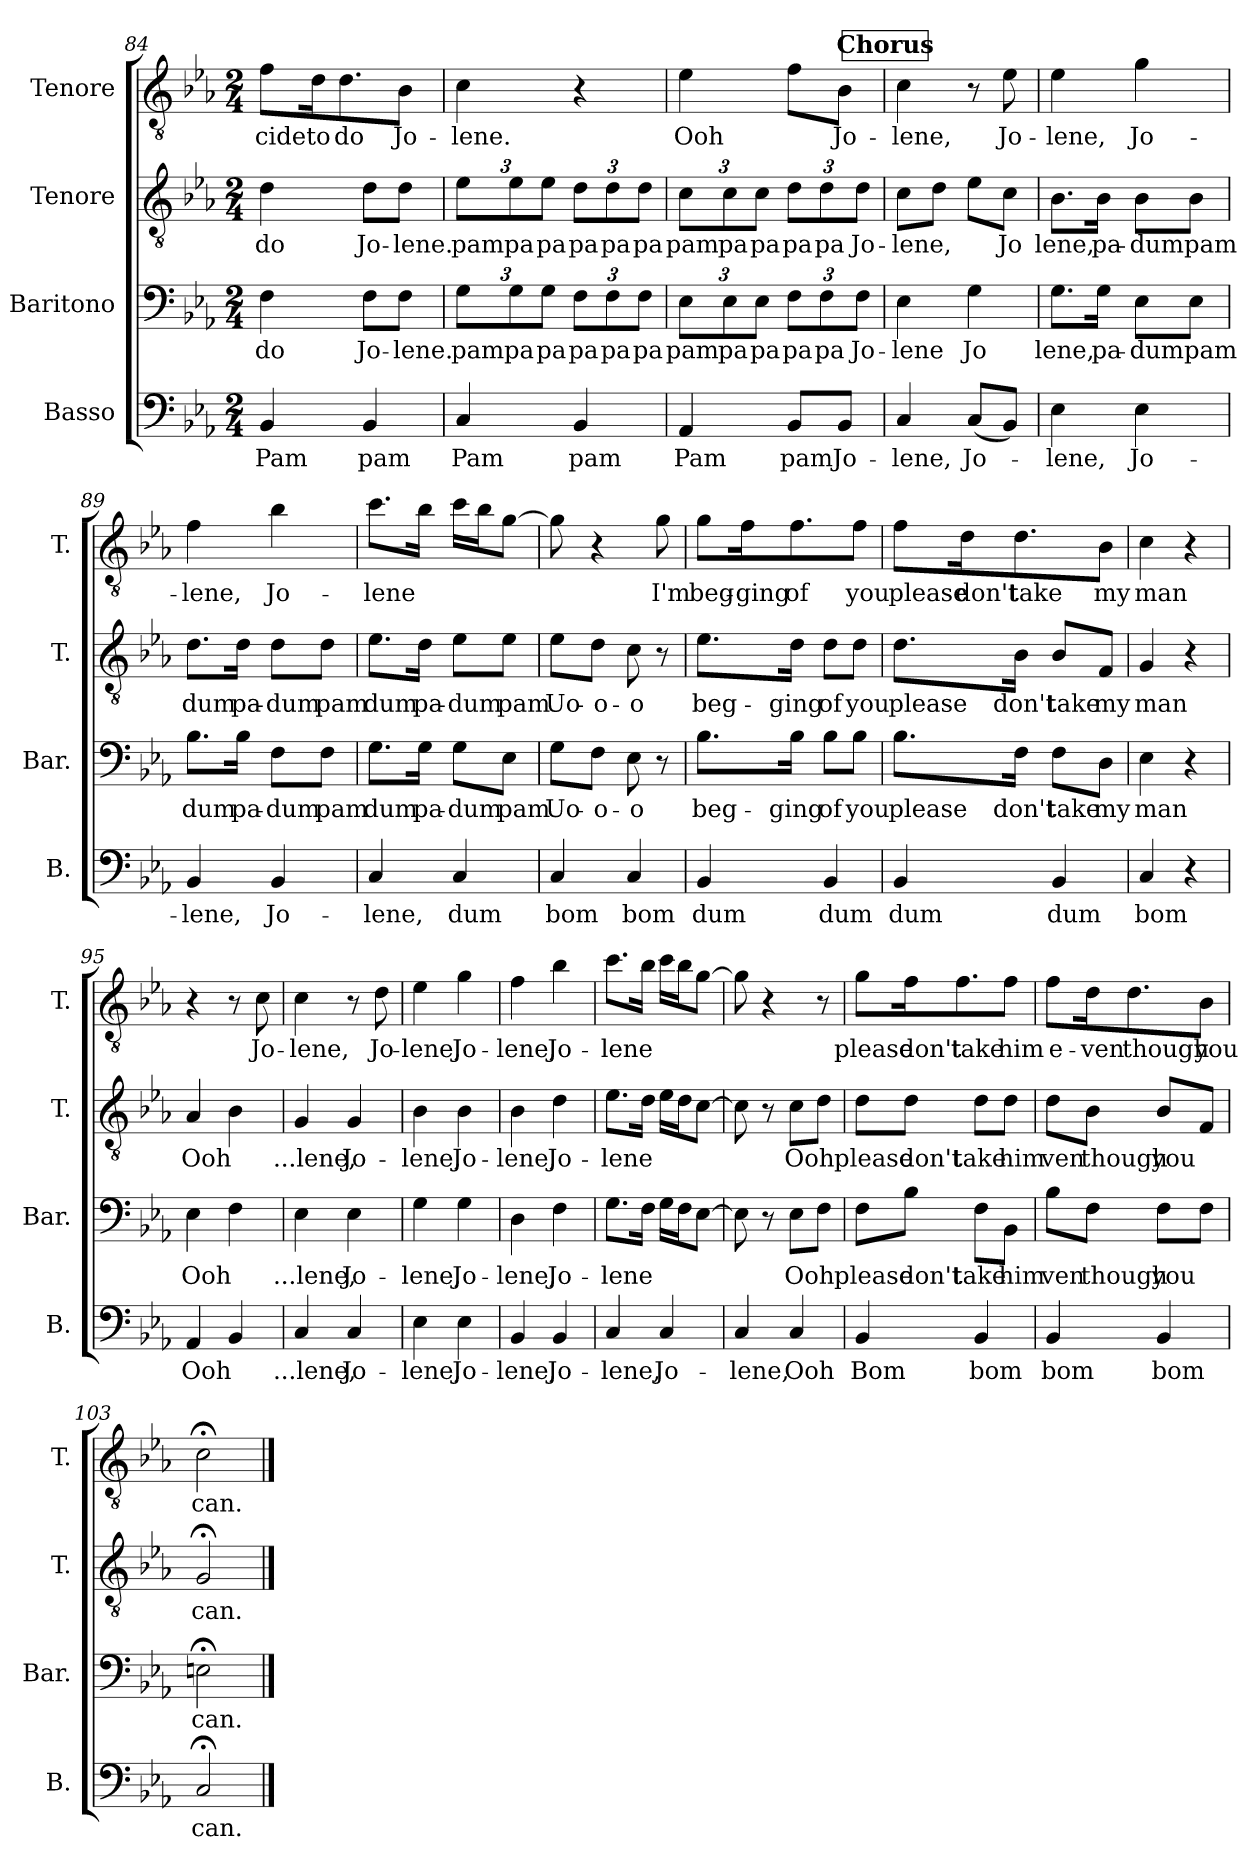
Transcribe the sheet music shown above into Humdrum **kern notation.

**kern	**text	**kern	**text	**kern	**text	**kern	**text
*part4	*part4	*part3	*part3	*part2	*part2	*part1	*part1
*staff4	*staff4	*staff3	*staff3	*staff2	*staff2	*staff1	*staff1
*I"Basso	*	*I"Baritono	*	*I"Tenore	*	*I"Tenore	*
*I'B.	*	*I'Bar.	*	*I'T.	*	*I'T.	*
*clefF4	*	*clefF4	*	*clefGv2	*	*clefGv2	*
*k[b-e-a-]	*	*k[b-e-a-]	*	*k[b-e-a-]	*	*k[b-e-a-]	*
*M2/4	*	*M2/4	*	*M2/4	*	*M2/4	*
=84	=84	=84	=84	=84	=84	=84	=84
!	!LO:LY:b	!	!LO:LY:b	!	!LO:LY:b	!	!LO:LY:b
4BB-/	Pam	4F\	do	4d\	do	8f\L	-cide
!	!	!	!	!	!	!	!LO:LY:b
.	.	.	.	.	.	16d\K	to
!	!	!	!	!	!	!	!LO:LY:b
.	.	.	.	.	.	8.d\	do
!	!LO:LY:b	!	!LO:LY:b	!	!LO:LY:b	!	!
4BB-/	pam	8F\L	Jo-	8d\L	Jo-	.	.
!	!	!	!LO:LY:b	!	!LO:LY:b	!	!LO:LY:b
.	.	8F\J	-lene.	8d\J	-lene.	8B-\J	Jo-
=85	=85	=85	=85	=85	=85	=85	=85
!	!LO:LY:b	!	!	!	!	!	!
*	*	*Xbrackettup	*	*	*	*	*
!	!	!	!LO:LY:b	!	!	!	!
*	*	*	*	*Xbrackettup	*	*	*
!	!	!	!	!	!LO:LY:b	!	!LO:LY:b
4C/	Pam	12G\L	pam	12e-\L	pam	4c\	-lene.
!	!	!	!LO:LY:b	!	!LO:LY:b	!	!
.	.	12G\	pa	12e-\	pa	.	.
!	!	!	!LO:LY:b	!	!LO:LY:b	!	!
.	.	12G\J	pa	12e-\J	pa	.	.
!	!LO:LY:b	!	!LO:LY:b	!	!LO:LY:b	!	!
4BB-/	pam	12F\L	pa	12d\L	pa	4r	.
!	!	!	!LO:LY:b	!	!LO:LY:b	!	!
.	.	12F\	pa	12d\	pa	.	.
!	!	!	!LO:LY:b	!	!LO:LY:b	!	!
.	.	12F\J	pa	12d\J	pa	.	.
=86	=86	=86	=86	=86	=86	=86	=86
!	!LO:LY:b	!	!LO:LY:b	!	!LO:LY:b	!	!LO:LY:b
4AA-/	Pam	12E-\L	pam	12c\L	pam	4e-\	Ooh
!	!	!	!LO:LY:b	!	!LO:LY:b	!	!
.	.	12E-\	pa	12c\	pa	.	.
!	!	!	!LO:LY:b	!	!LO:LY:b	!	!
.	.	12E-\J	pa	12c\J	pa	.	.
!	!LO:LY:b	!	!LO:LY:b	!	!LO:LY:b	!	!
8BB-/L	pam	12F\L	pa	12d\L	pa	8f\L	.
!	!	!	!LO:LY:b	!	!LO:LY:b	!	!
.	.	12F\	pa	12d\	pa	.	.
!	!LO:LY:b	!	!	!	!	!	!LO:LY:b
8BB-/J	Jo-	.	.	.	.	8B-\J	Jo-
!	!	!	!LO:LY:b	!	!LO:LY:b	!	!
.	.	12F\J	Jo-	12d\J	Jo-	.	.
!!LO:REH:place=s1:a:B:fs=14:t=Chorus
=87	=87	=87	=87	=87	=87	=87	=87
!	!LO:LY:b	!	!LO:LY:b	!	!LO:LY:b	!	!LO:LY:b
4C/	-lene,	4E-\	-lene	8c\L	-lene,	4c\	-lene,
.	.	.	.	8d\J	.	.	.
!	!LO:LY:b	!	!LO:LY:b	!	!	!	!
(8C/L	Jo-	4G\	Jo	8e-\L	.	8r	.
!	!	!	!	!	!LO:LY:b	!	!LO:LY:b
8BB-/J)	.	.	.	8c\J	Jo	8e-\	Jo-
!!LO:LB:g=z
=88	=88	=88	=88	=88	=88	=88	=88
!	!LO:LY:b	!	!LO:LY:b	!	!LO:LY:b	!	!LO:LY:b
4E-\	-lene,	8.G\L	-lene,	8.B-\L	-lene,	4e-\	-lene,
!	!	!	!LO:LY:b	!	!LO:LY:b	!	!
.	.	16G\Jk	pa-	16B-\Jk	pa-	.	.
!	!LO:LY:b	!	!LO:LY:b	!	!LO:LY:b	!	!LO:LY:b
4E-\	Jo-	8E-\L	-dum	8B-\L	-dum	4g\	Jo-
!	!	!	!LO:LY:b	!	!LO:LY:b	!	!
.	.	8E-\J	pam	8B-\J	pam	.	.
=89	=89	=89	=89	=89	=89	=89	=89
!	!LO:LY:b	!	!LO:LY:b	!	!LO:LY:b	!	!LO:LY:b
4BB-/	-lene,	8.B-\L	-dum	8.d\L	-dum	4f\	-lene,
!	!	!	!LO:LY:b	!	!LO:LY:b	!	!
.	.	16B-\Jk	pa-	16d\Jk	pa-	.	.
!	!LO:LY:b	!	!LO:LY:b	!	!LO:LY:b	!	!LO:LY:b
4BB-/	Jo-	8F\L	-dum	8d\L	-dum	4b-\	Jo-
!	!	!	!LO:LY:b	!	!LO:LY:b	!	!
.	.	8F\J	pam	8d\J	pam	.	.
=90	=90	=90	=90	=90	=90	=90	=90
!	!LO:LY:b	!	!LO:LY:b	!	!LO:LY:b	!	!LO:LY:b
4C/	-lene,	8.G\L	-dum	8.e-\L	-dum	8.cc\L	-lene
!	!	!	!LO:LY:b	!	!LO:LY:b	!	!
.	.	16G\Jk	pa-	16d\Jk	pa-	16b-\Jk	.
!	!LO:LY:b	!	!LO:LY:b	!	!LO:LY:b	!	!
4C/	-dum	8G\L	-dum	8e-\L	-dum	16cc\LL	.
.	.	.	.	.	.	16b-\J	.
!	!	!	!LO:LY:b	!	!LO:LY:b	!	!
.	.	8E-\J	pam	8e-\J	pam	[8g\J	.
=91	=91	=91	=91	=91	=91	=91	=91
!	!LO:LY:b	!	!LO:LY:b	!	!LO:LY:b	!	!
4C/	bom	8G\L	Uo-	8e-\L	Uo-	8g\]	.
!	!	!	!LO:LY:b	!	!LO:LY:b	!	!
.	.	8F\J	-o-	8d\J	-o-	4r	.
!	!LO:LY:b	!	!LO:LY:b	!	!LO:LY:b	!	!
4C/	bom	8E-\	-o	8c\	-o	.	.
!	!	!	!	!	!	!	!LO:LY:b
.	.	8r	.	8r	.	8g\	I'm
=92	=92	=92	=92	=92	=92	=92	=92
!	!LO:LY:b	!	!LO:LY:b	!	!LO:LY:b	!	!LO:LY:b
4BB-/	-dum	8.B-\L	beg-	8.e-\L	beg-	8g\L	beg-
!	!	!	!	!	!	!	!LO:LY:b
.	.	.	.	.	.	16f\K	-ging
!	!	!	!LO:LY:b	!	!LO:LY:b	!	!LO:LY:b
.	.	16B-\Jk	-ging	16d\Jk	-ging	8.f\	of
!	!LO:LY:b	!	!LO:LY:b	!	!LO:LY:b	!	!
4BB-/	-dum	8B-\L	of	8d\L	of	.	.
!	!	!	!LO:LY:b	!	!LO:LY:b	!	!LO:LY:b
.	.	8B-\J	you	8d\J	you	8f\J	you
!!LO:LB:g=z
=93	=93	=93	=93	=93	=93	=93	=93
!	!LO:LY:b	!	!LO:LY:b	!	!LO:LY:b	!	!LO:LY:b
4BB-/	-dum	8.B-\L	please	8.d\L	please	8f\L	please
!	!	!	!	!	!	!	!LO:LY:b
.	.	.	.	.	.	16d\K	don't
!	!	!	!LO:LY:b	!	!LO:LY:b	!	!LO:LY:b
.	.	16F\Jk	don't	16B-\Jk	don't	8.d\	take
!	!LO:LY:b	!	!LO:LY:b	!	!LO:LY:b	!	!
4BB-/	-dum	8F\L	take	8B-/L	take	.	.
!	!	!	!LO:LY:b	!	!LO:LY:b	!	!LO:LY:b
.	.	8D\J	my	8F/J	my	8B-\J	my
=94	=94	=94	=94	=94	=94	=94	=94
!	!LO:LY:b	!	!LO:LY:b	!	!LO:LY:b	!	!LO:LY:b
4C/	bom	4E-\	man	4G/	man	4c\	man
4r	.	4r	.	4r	.	4r	.
=95	=95	=95	=95	=95	=95	=95	=95
!	!LO:LY:b	!	!LO:LY:b	!	!LO:LY:b	!	!
4AA-/	Ooh	4E-\	Ooh	4A-/	Ooh	4r	.
4BB-/	.	4F\	.	4B-\	.	8r	.
!	!	!	!	!	!	!	!LO:LY:b
.	.	.	.	.	.	8c\	Jo-
=96	=96	=96	=96	=96	=96	=96	=96
!	!LO:LY:b	!	!LO:LY:b	!	!LO:LY:b	!	!LO:LY:b
4C/	-...lene,	4E-\	-...lene,	4G/	-...lene,	4c\	-lene,
!	!LO:LY:b	!	!LO:LY:b	!	!LO:LY:b	!	!
4C/	Jo-	4E-\	Jo-	4G/	Jo-	8r	.
!	!	!	!	!	!	!	!LO:LY:b
.	.	.	.	.	.	8d\	Jo-
=97	=97	=97	=97	=97	=97	=97	=97
!	!LO:LY:b	!	!LO:LY:b	!	!LO:LY:b	!	!LO:LY:b
4E-\	-lene,	4G\	-lene,	4B-\	-lene,	4e-\	-lene,
!	!LO:LY:b	!	!LO:LY:b	!	!LO:LY:b	!	!LO:LY:b
4E-\	Jo-	4G\	Jo-	4B-\	Jo-	4g\	Jo-
=98	=98	=98	=98	=98	=98	=98	=98
!	!LO:LY:b	!	!LO:LY:b	!	!LO:LY:b	!	!LO:LY:b
4BB-/	-lene,	4D\	-lene,	4B-\	-lene,	4f\	-lene,
!	!LO:LY:b	!	!LO:LY:b	!	!LO:LY:b	!	!LO:LY:b
4BB-/	Jo-	4F\	Jo-	4d\	Jo-	4b-\	Jo-
=99	=99	=99	=99	=99	=99	=99	=99
!	!LO:LY:b	!	!LO:LY:b	!	!LO:LY:b	!	!LO:LY:b
4C/	-lene,	8.G\L	-lene	8.e-\L	-lene	8.cc\L	-lene
.	.	16F\Jk	.	16d\Jk	.	16b-\Jk	.
!	!LO:LY:b	!	!	!	!	!	!
4C/	Jo-	16G\LL	.	16e-\LL	.	16cc\LL	.
.	.	16F\J	.	16d\J	.	16b-\J	.
.	.	[8E-\J	.	[8c\J	.	[8g\J	.
!!LO:PB:g=z
=100	=100	=100	=100	=100	=100	=100	=100
!	!LO:LY:b	!	!	!	!	!	!
4C/	-lene,	8E-\]	.	8c\]	.	8g\]	.
.	.	8r	.	8r	.	4r	.
!	!LO:LY:b	!	!LO:LY:b	!	!LO:LY:b	!	!
4C/	-Ooh	8E-\L	-Ooh	8c\L	-Ooh	.	.
.	.	8F\J	.	8d\J	.	8r	.
=101	=101	=101	=101	=101	=101	=101	=101
!	!LO:LY:b	!	!LO:LY:b	!	!LO:LY:b	!	!LO:LY:b
4BB-/	Bom	8F\L	please	8d\L	please	8g\L	please
!	!	!	!LO:LY:b	!	!LO:LY:b	!	!LO:LY:b
.	.	8B-\J	don't	8d\J	don't	16f\K	don't
!	!	!	!	!	!	!	!LO:LY:b
.	.	.	.	.	.	8.f\	take
!	!LO:LY:b	!	!LO:LY:b	!	!LO:LY:b	!	!
4BB-/	bom	8F\L	take	8d\L	take	.	.
!	!	!	!LO:LY:b	!	!LO:LY:b	!	!LO:LY:b
.	.	8BB-\J	him	8d\J	him	8f\J	him
=102	=102	=102	=102	=102	=102	=102	=102
!	!LO:LY:b	!	!LO:LY:b	!	!LO:LY:b	!	!LO:LY:b
4BB-/	bom	8B-\L	-ven	8d\L	-ven	8f\L	e-
!	!	!	!LO:LY:b	!	!LO:LY:b	!	!LO:LY:b
.	.	8F\J	though	8B-\J	though	16d\K	-ven
*	*	*	*	*	*	*MM95	*
!	!	!	!	!	!	!	!LO:LY:b
.	.	.	.	.	.	8.d\	though
!	!LO:LY:b	!	!LO:LY:b	!	!LO:LY:b	!	!
4BB-/	bom	8F\L	you	8B-/L	you	.	.
*	*	*	*	*	*	*MM90	*
!	!	!	!	!	!	!	!LO:LY:b
.	.	8F\J	.	8F/J	.	8B-\J	you
=103	=103	=103	=103	=103	=103	=103	=103
!	!LO:LY:b	!	!LO:LY:b	!	!LO:LY:b	!	!LO:LY:b
2C;</	can.	2En;<\	can.	2G;</	can.	2c;<\	can.
==	==	==	==	==	==	==	==
*-	*-	*-	*-	*-	*-	*-	*-
